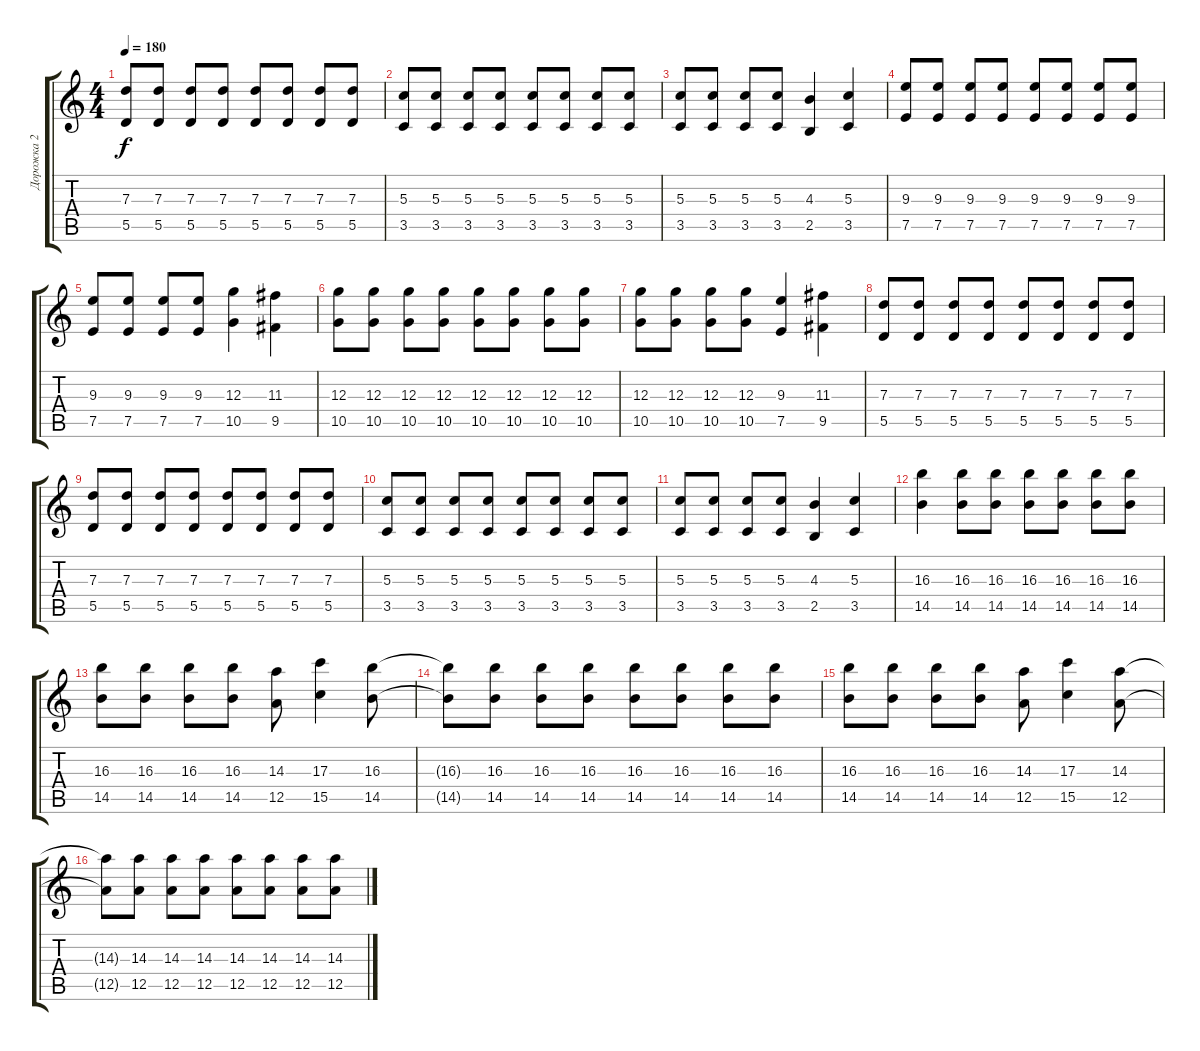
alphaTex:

\track ("Дорожка 2" "Дорожка 2") {instrument distortionguitar}
\staff {score tabs}
\tuning (E4 B3 G3 D3 A2 E2) {hide}
\ts (4 4)
\tempo 180
\clef g2
\ks c
(7.3 5.5).8{dy f} (7.3 5.5).8 (7.3 5.5).8 (7.3 5.5).8 (7.3 5.5).8 (7.3 5.5).8 (7.3 5.5).8 (7.3 5.5).8 |
(5.3 3.5).8 (5.3 3.5).8 (5.3 3.5).8 (5.3 3.5).8 (5.3 3.5).8 (5.3 3.5).8 (5.3 3.5).8 (5.3 3.5).8 |
(5.3 3.5).8 (5.3 3.5).8 (5.3 3.5).8 (5.3 3.5).8 (4.3 2.5).4 (5.3 3.5).4 |
(9.3 7.5).8 (9.3 7.5).8 (9.3 7.5).8 (9.3 7.5).8 (9.3 7.5).8 (9.3 7.5).8 (9.3 7.5).8 (9.3 7.5).8 |
(9.3 7.5).8 (9.3 7.5).8 (9.3 7.5).8 (9.3 7.5).8 (12.3 10.5).4 (11.3 9.5).4 |
(12.3 10.5).8 (12.3 10.5).8 (12.3 10.5).8 (12.3 10.5).8 (12.3 10.5).8 (12.3 10.5).8 (12.3 10.5).8 (12.3 10.5).8 |
(12.3 10.5).8 (12.3 10.5).8 (12.3 10.5).8 (12.3 10.5).8 (9.3 7.5).4 (11.3 9.5).4 |
(7.3 5.5).8 (7.3 5.5).8 (7.3 5.5).8 (7.3 5.5).8 (7.3 5.5).8 (7.3 5.5).8 (7.3 5.5).8 (7.3 5.5).8 |
(7.3 5.5).8 (7.3 5.5).8 (7.3 5.5).8 (7.3 5.5).8 (7.3 5.5).8 (7.3 5.5).8 (7.3 5.5).8 (7.3 5.5).8 |
(5.3 3.5).8 (5.3 3.5).8 (5.3 3.5).8 (5.3 3.5).8 (5.3 3.5).8 (5.3 3.5).8 (5.3 3.5).8 (5.3 3.5).8 |
(5.3 3.5).8 (5.3 3.5).8 (5.3 3.5).8 (5.3 3.5).8 (4.3 2.5).4 (5.3 3.5).4 |
(16.3 14.5).4 (16.3 14.5).8 (16.3 14.5).8 (16.3 14.5).8 (16.3 14.5).8 (16.3 14.5).8 (16.3 14.5).8 |
(16.3 14.5).8 (16.3 14.5).8 (16.3 14.5).8 (16.3 14.5).8 (14.3 12.5).8 (17.3 15.5).4 (16.3 14.5).8 |
(16.3{t} 14.5{t}).8 (16.3 14.5).8 (16.3 14.5).8 (16.3 14.5).8 (16.3 14.5).8 (16.3 14.5).8 (16.3 14.5).8 (16.3 14.5).8 |
(16.3 14.5).8 (16.3 14.5).8 (16.3 14.5).8 (16.3 14.5).8 (14.3 12.5).8 (17.3 15.5).4 (14.3 12.5).8 |
(14.3{t} 12.5{t}).8 (14.3 12.5).8 (14.3 12.5).8 (14.3 12.5).8 (14.3 12.5).8 (14.3 12.5).8 (14.3 12.5).8 (14.3 12.5).8
